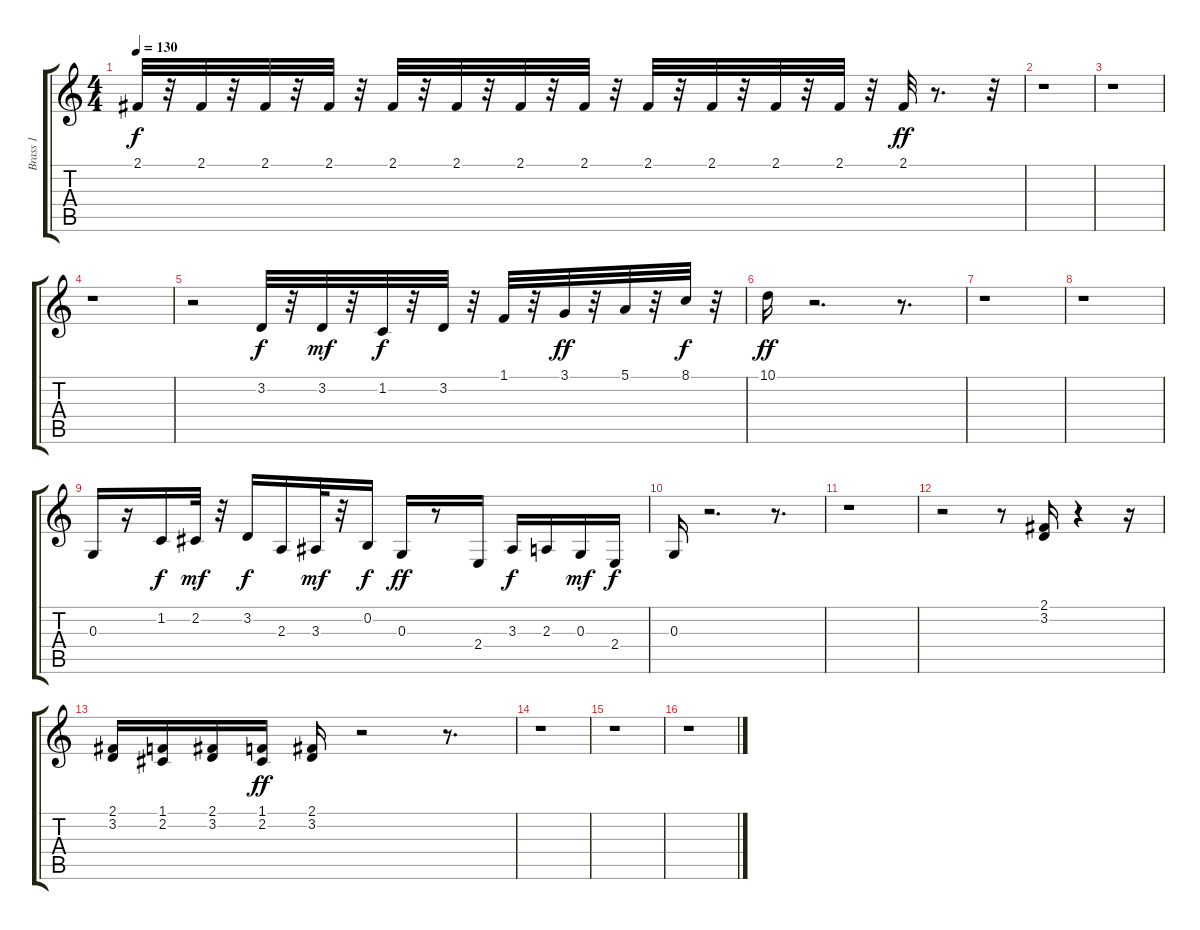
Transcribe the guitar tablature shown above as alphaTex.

\track ("Brass 1" "Brass 1") {instrument brasssection}
\staff {score tabs}
\tuning (E4 B3 G3 D3 A2 E2) {hide}
\ts (4 4)
\tempo 130
\clef g2
\ks c
2.1.32{dy f} r.32 2.1.32 r.32 2.1.32 r.32 2.1.32 r.32 2.1.32 r.32 2.1.32 r.32 2.1.32 r.32 2.1.32 r.32 2.1.32 r.32 2.1.32 r.32 2.1.32 r.32 2.1.32 r.32 2.1.32{dy ff} r.8{d} r.32 |
r.1 |
r.1 |
r.1 |
r.2 3.2.32{dy f} r.32 3.2.32{dy mf} r.32 1.2.32{dy f} r.32 3.2.32 r.32 1.1.32 r.32 3.1.32{dy ff} r.32 5.1.32 r.32 8.1.32{dy f} r.32 |
10.1.16{dy ff} r.2{d} r.8{d} |
r.1 |
r.1 |
0.3.16 r.16 1.2.16{dy f} 2.2.32{dy mf} r.32 3.2.16{dy f} 2.3.16 3.3.32{dy mf} r.32 0.2.16{dy f} 0.3.16{dy ff} r.8 2.4.16 3.3.16{dy f} 2.3.16 0.3.16{dy mf} 2.4.16{dy f} |
0.3.16 r.2{d} r.8{d} |
r.1 |
r.2 r.8 (2.1 3.2).16 r.4 r.16 |
(2.1 3.2).16 (1.1 2.2).16 (2.1 3.2).16 (1.1 2.2).16{dy ff} (2.1 3.2).16 r.2 r.8{d} |
r.1 |
r.1 |
r.1
